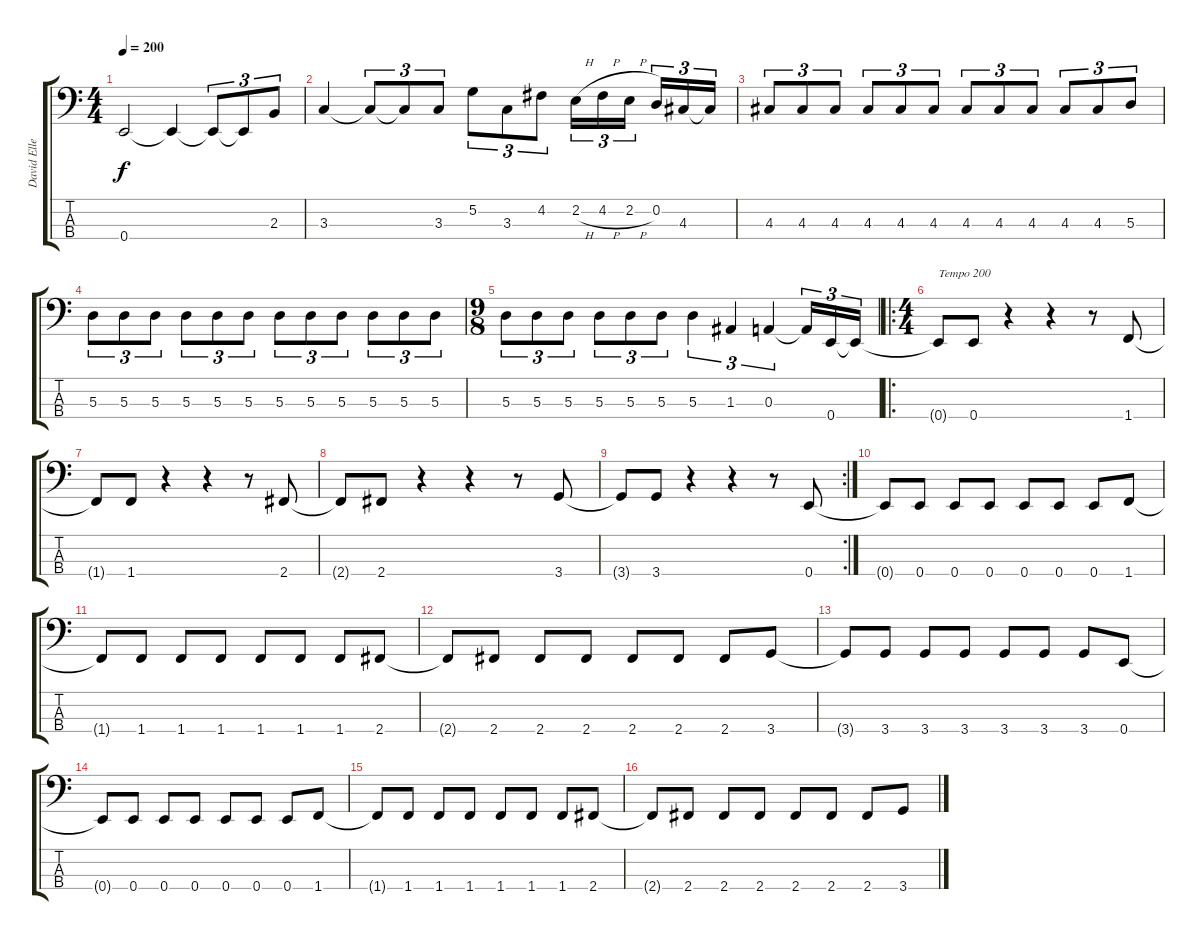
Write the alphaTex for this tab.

\track ("David Ellefson" "David Elle") {instrument electricbasspick}
\staff {score tabs}
\tuning (G2 D2 A1 E1) {hide}
\ts (4 4)
\tempo 200
\clef f4
\ks c
0.4.2{dy f} 0.4{t}.4 0.4{t}.8{tu (3 2)} 0.4{t}.8{tu (3 2)} 2.3.8{tu (3 2)} |
3.3.4 3.3{t}.8{tu (3 2)} 3.3{t}.8{tu (3 2)} 3.3.8{tu (3 2)} 5.2.8{tu (3 2)} 3.3.8{tu (3 2)} 4.2.8{tu (3 2)} 2.2{h}.16{tu (3 2)} 4.2{h}.16{tu (3 2)} 2.2{h}.16{tu (3 2)} 0.2.16{tu (3 2)} 4.3.16{tu (3 2)} 4.3{t}.16{tu (3 2)} |
4.3.8{tu (3 2)} 4.3.8{tu (3 2)} 4.3.8{tu (3 2)} 4.3.8{tu (3 2)} 4.3.8{tu (3 2)} 4.3.8{tu (3 2)} 4.3.8{tu (3 2)} 4.3.8{tu (3 2)} 4.3.8{tu (3 2)} 4.3.8{tu (3 2)} 4.3.8{tu (3 2)} 5.3.8{tu (3 2)} |
5.3.8{tu (3 2)} 5.3.8{tu (3 2)} 5.3.8{tu (3 2)} 5.3.8{tu (3 2)} 5.3.8{tu (3 2)} 5.3.8{tu (3 2)} 5.3.8{tu (3 2)} 5.3.8{tu (3 2)} 5.3.8{tu (3 2)} 5.3.8{tu (3 2)} 5.3.8{tu (3 2)} 5.3.8{tu (3 2)} |
\ts (9 8)
5.3.8{tu (3 2)} 5.3.8{tu (3 2)} 5.3.8{tu (3 2)} 5.3.8{tu (3 2)} 5.3.8{tu (3 2)} 5.3.8{tu (3 2)} 5.3.4{tu (3 2)} 1.3.4{tu (3 2)} 0.3.4{tu (3 2)} 0.3{t}.16{tu (3 2)} 0.4.16{tu (3 2)} 0.4{t}.16{tu (3 2)} |
\ro
\ts (4 4)
0.4{t}.8{txt "Tempo 200"} 0.4.8 r.4 r.4 r.8 1.4.8 |
1.4{t}.8 1.4.8 r.4 r.4 r.8 2.4.8 |
2.4{t}.8 2.4.8 r.4 r.4 r.8 3.4.8 |
\rc 2
3.4{t}.8 3.4.8 r.4 r.4 r.8 0.4.8 |
0.4{t}.8 0.4.8 0.4.8 0.4.8 0.4.8 0.4.8 0.4.8 1.4.8 |
1.4{t}.8 1.4.8 1.4.8 1.4.8 1.4.8 1.4.8 1.4.8 2.4.8 |
2.4{t}.8 2.4.8 2.4.8 2.4.8 2.4.8 2.4.8 2.4.8 3.4.8 |
3.4{t}.8 3.4.8 3.4.8 3.4.8 3.4.8 3.4.8 3.4.8 0.4.8 |
0.4{t}.8 0.4.8 0.4.8 0.4.8 0.4.8 0.4.8 0.4.8 1.4.8 |
1.4{t}.8 1.4.8 1.4.8 1.4.8 1.4.8 1.4.8 1.4.8 2.4.8 |
2.4{t}.8 2.4.8 2.4.8 2.4.8 2.4.8 2.4.8 2.4.8 3.4.8
